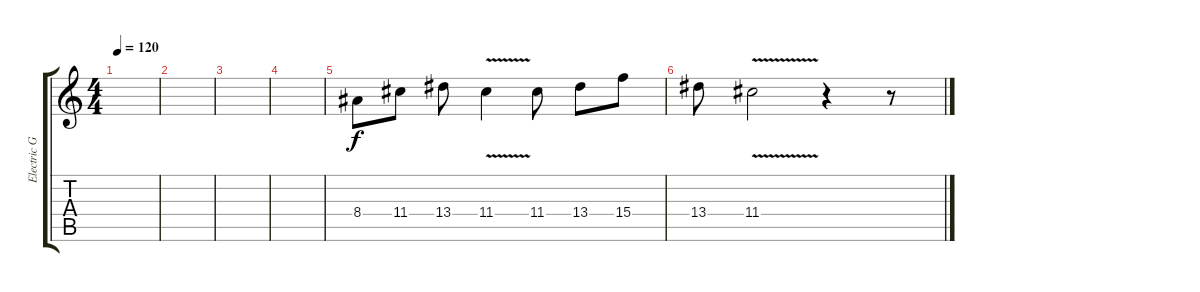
\track ("Electric Guitar" "Electric G") {instrument overdrivenguitar}
\staff {score tabs}
\tuning (E4 B3 G3 D3 A2 E2) {hide}
\ts (4 4)
\tempo 120
\clef g2
\ks c
|
|
|
|
8.4.8 11.4.8 13.4.8 11.4{v}.4 11.4.8 13.4.8 15.4.8 |
13.4.8 11.4{v}.2 r.4 r.8
